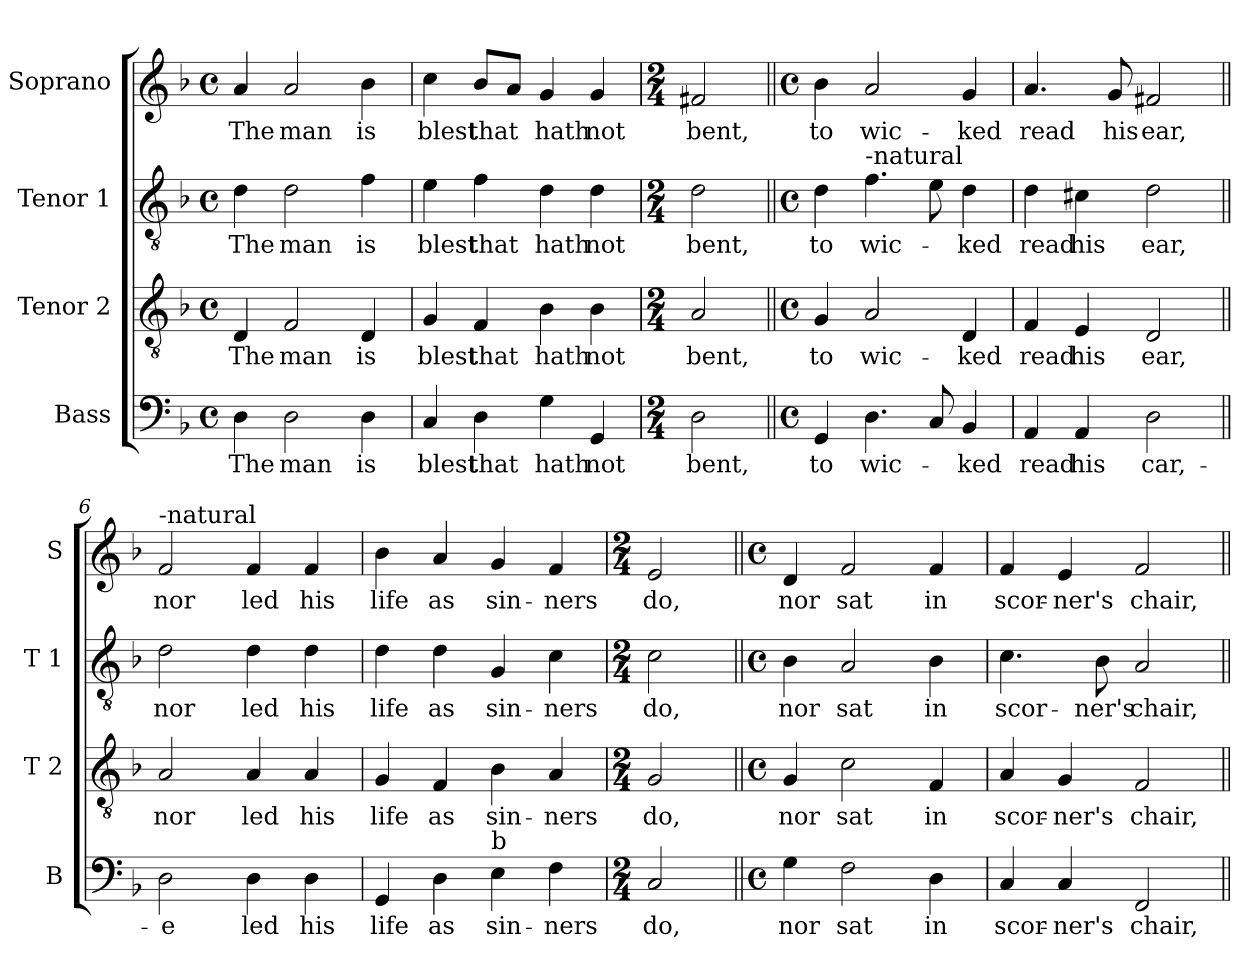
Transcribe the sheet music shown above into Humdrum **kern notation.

**kern	**text	**kern	**text	**kern	**text	**kern	**text
*part4	*part4	*part3	*part3	*part2	*part2	*part1	*part1
*staff4	*staff4	*staff3	*staff3	*staff2	*staff2	*staff1	*staff1
*I"Bass	*	*I"Tenor 2	*	*I"Tenor 1	*	*I"Soprano	*
*I'B	*	*I'T 2	*	*I'T 1	*	*I'S	*
*clefF4	*	*clefGv2	*	*clefGv2	*	*clefG2	*
*k[b-]	*	*k[b-]	*	*k[b-]	*	*k[b-]	*
*F:	*	*F:	*	*F:	*	*F:	*
*M4/4	*	*M4/4	*	*M4/4	*	*M4/4	*
*met(c)	*	*met(c)	*	*met(c)	*	*met(c)	*
=1	=1	=1	=1	=1	=1	=1	=1
!	!LO:LY:b	!	!LO:LY:b	!	!LO:LY:b	!	!LO:LY:b
4D\	The	4D/	The	4d\	The	4a/	The
!	!LO:LY:b	!	!LO:LY:b	!	!LO:LY:b	!	!LO:LY:b
2D\	man	2F/	man	2d\	man	2a/	man
!	!LO:LY:b	!	!LO:LY:b	!	!LO:LY:b	!	!LO:LY:b
4D\	is	4D/	is	4f\	is	4b-\	is
=2	=2	=2	=2	=2	=2	=2	=2
!	!LO:LY:b	!	!LO:LY:b	!	!LO:LY:b	!	!LO:LY:b
4C/	blest	4G/	blest	4e\	blest	4cc\	blest
!	!LO:LY:b	!	!LO:LY:b	!	!LO:LY:b	!	!LO:LY:b
4D\	that	4F/	that	4f\	that	8b-/L	that
.	.	.	.	.	.	8a/J	.
!	!LO:LY:b	!	!LO:LY:b	!	!LO:LY:b	!	!LO:LY:b
4G\	hath	4B-\	hath	4d\	hath	4g/	hath
!	!LO:LY:b	!	!LO:LY:b	!	!LO:LY:b	!	!LO:LY:b
4GG/	not	4B-\	not	4d\	not	4g/	not
=3	=3	=3	=3	=3	=3	=3	=3
*M2/4	*	*M2/4	*	*M2/4	*	*M2/4	*
!	!LO:LY:b	!	!LO:LY:b	!	!LO:LY:b	!	!LO:LY:b
2D\	bent,	2A/	bent,	2d\	bent,	2f#X/	bent,
=4||	=4||	=4||	=4||	=4||	=4||	=4||	=4||
*M4/4	*	*M4/4	*	*M4/4	*	*M4/4	*
*met(c)	*	*met(c)	*	*met(c)	*	*met(c)	*
!	!LO:LY:b	!	!LO:LY:b	!	!LO:LY:b	!	!LO:LY:b
4GG/	to	4G/	to	4d\	to	4b-\	to
!	!	!	!	!LO:TX:a:t=-natural	!	!	!
!	!LO:LY:b	!	!LO:LY:b	!	!LO:LY:b	!	!LO:LY:b
4.D\	wic-	2A/	wic-	4.f\	wic-	2a/	wic-
8C/	.	.	.	8e\	.	.	.
!	!LO:LY:b	!	!LO:LY:b	!	!LO:LY:b	!	!LO:LY:b
4BB-/	-ked	4D/	-ked	4d\	-ked	4g/	-ked
=5	=5	=5	=5	=5	=5	=5	=5
!	!LO:LY:b	!	!LO:LY:b	!	!LO:LY:b	!	!LO:LY:b
4AA/	read	4F/	read	4d\	read	4.a/	read
!	!LO:LY:b	!	!LO:LY:b	!	!LO:LY:b	!	!
4AA/	his	4E/	his	4c#X\	his	.	.
!	!	!	!	!	!	!	!LO:LY:b
.	.	.	.	.	.	8g/	his
!	!LO:LY:b	!	!LO:LY:b	!	!LO:LY:b	!	!LO:LY:b
2D\	car,-	2D/	ear,	2d\	ear,	2f#X/	ear,
!!LO:LB:g=z
=6||	=6||	=6||	=6||	=6||	=6||	=6||	=6||
!	!	!	!	!	!	!LO:TX:a:t=-natural	!
!	!LO:LY:b	!	!LO:LY:b	!	!LO:LY:b	!	!LO:LY:b
2D\	-e	2A/	nor	2d\	nor	2f/	nor
!	!LO:LY:b	!	!LO:LY:b	!	!LO:LY:b	!	!LO:LY:b
4D\	led	4A/	led	4d\	led	4f/	led
!	!LO:LY:b	!	!LO:LY:b	!	!LO:LY:b	!	!LO:LY:b
4D\	his	4A/	his	4d\	his	4f/	his
=7	=7	=7	=7	=7	=7	=7	=7
!	!LO:LY:b	!	!LO:LY:b	!	!LO:LY:b	!	!LO:LY:b
4GG/	life	4G/	life	4d\	life	4b-\	life
!	!LO:LY:b	!	!LO:LY:b	!	!LO:LY:b	!	!LO:LY:b
4D\	as	4F/	as	4d\	as	4a/	as
!LO:TX:a:t=b	!	!	!	!	!	!	!
!	!LO:LY:b	!	!LO:LY:b	!	!LO:LY:b	!	!LO:LY:b
4E\	sin-	4B-\	sin-	4G/	sin-	4g/	sin-
!	!LO:LY:b	!	!LO:LY:b	!	!LO:LY:b	!	!LO:LY:b
4F\	-ners	4A/	-ners	4c\	-ners	4f/	-ners
=8	=8	=8	=8	=8	=8	=8	=8
*M2/4	*	*M2/4	*	*M2/4	*	*M2/4	*
!	!LO:LY:b	!	!LO:LY:b	!	!LO:LY:b	!	!LO:LY:b
2C/	do,	2G/	do,	2c\	do,	2e/	do,
=9||	=9||	=9||	=9||	=9||	=9||	=9||	=9||
*M4/4	*	*M4/4	*	*M4/4	*	*M4/4	*
*met(c)	*	*met(c)	*	*met(c)	*	*met(c)	*
!	!LO:LY:b	!	!LO:LY:b	!	!LO:LY:b	!	!LO:LY:b
4G\	nor	4G/	nor	4B-\	nor	4d/	nor
!	!LO:LY:b	!	!LO:LY:b	!	!LO:LY:b	!	!LO:LY:b
2F\	sat	2c\	sat	2A/	sat	2f/	sat
!	!LO:LY:b	!	!LO:LY:b	!	!LO:LY:b	!	!LO:LY:b
4D\	in	4F/	in	4B-\	in	4f/	in
=10	=10	=10	=10	=10	=10	=10	=10
!	!LO:LY:b	!	!LO:LY:b	!	!LO:LY:b	!	!LO:LY:b
4C/	scor-	4A/	scor-	4.c\	scor-	4f/	scor-
!	!LO:LY:b	!	!LO:LY:b	!	!	!	!LO:LY:b
4C/	-ner's	4G/	-ner's	.	.	4e/	-ner's
!	!	!	!	!	!LO:LY:b	!	!
.	.	.	.	8B-\	-ner's	.	.
!	!LO:LY:b	!	!LO:LY:b	!	!LO:LY:b	!	!LO:LY:b
2FF/	chair,	2F/	chair,	2A/	chair,	2f/	chair,
=||	=||	=||	=||	=||	=||	=||	=||
*-	*-	*-	*-	*-	*-	*-	*-
